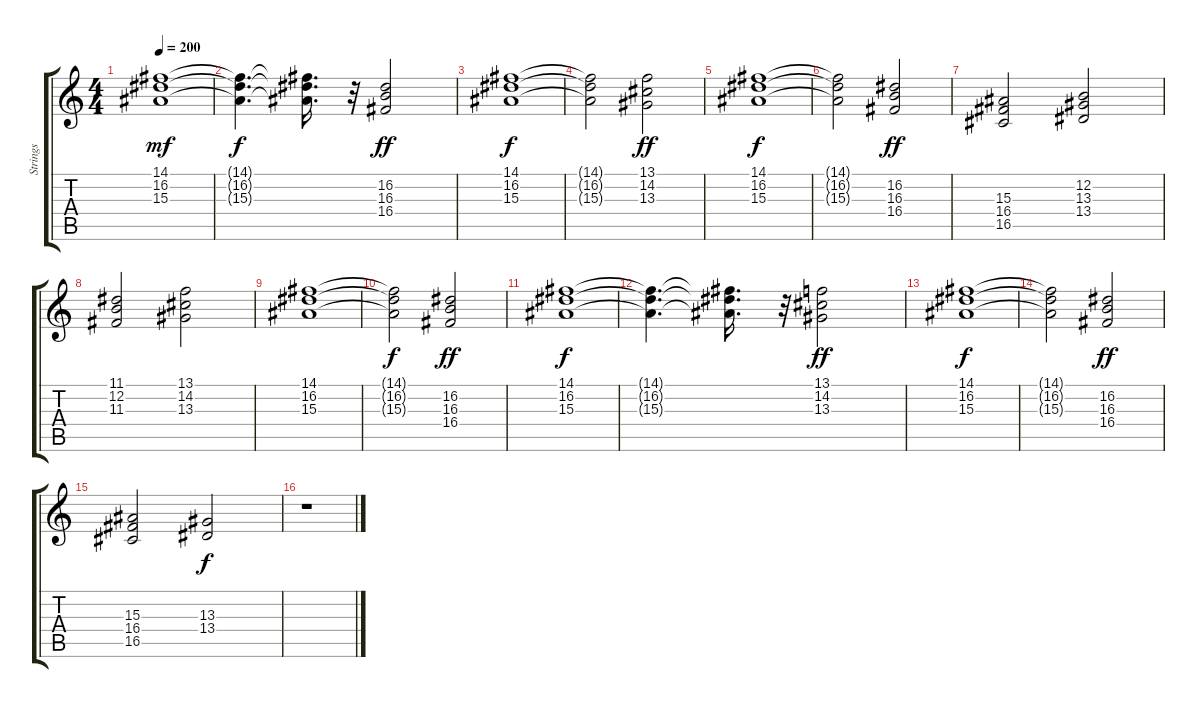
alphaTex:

\track ("Strings" "Strings") {instrument stringensemble2}
\staff {score tabs}
\tuning (E4 B3 G3 D3 A2 E2) {hide}
\ts (4 4)
\tempo 200
\clef g2
\ks c
(14.1 16.2 15.3).1{dy mf} |
(14.1{t} 16.2{t} 15.3{t}).4{d dy f} (14.1{t} 16.2{t} 15.3{t}).16{d} r.32 (16.2 16.3 16.4).2{dy ff} |
(14.1 16.2 15.3).1{dy f} |
(14.1{t} 16.2{t} 15.3{t}).2 (13.1 14.2 13.3).2{dy ff} |
(14.1 16.2 15.3).1{dy f} |
(14.1{t} 16.2{t} 15.3{t}).2 (16.2 16.3 16.4).2{dy ff} |
(15.3 16.4 16.5).2 (12.2 13.3 13.4).2 |
(11.1 12.2 11.3).2 (13.1 14.2 13.3).2 |
(14.1 16.2 15.3).1 |
(14.1{t} 16.2{t} 15.3{t}).2{dy f} (16.2 16.3 16.4).2{dy ff} |
(14.1 16.2 15.3).1{dy f} |
(14.1{t} 16.2{t} 15.3{t}).4{d} (14.1{t} 16.2{t} 15.3{t}).16{d} r.32 (13.1 14.2 13.3).2{dy ff} |
(14.1 16.2 15.3).1{dy f} |
(14.1{t} 16.2{t} 15.3{t}).2 (16.2 16.3 16.4).2{dy ff} |
(15.3 16.4 16.5).2 (13.3 13.4).2{dy f} |
r.1
